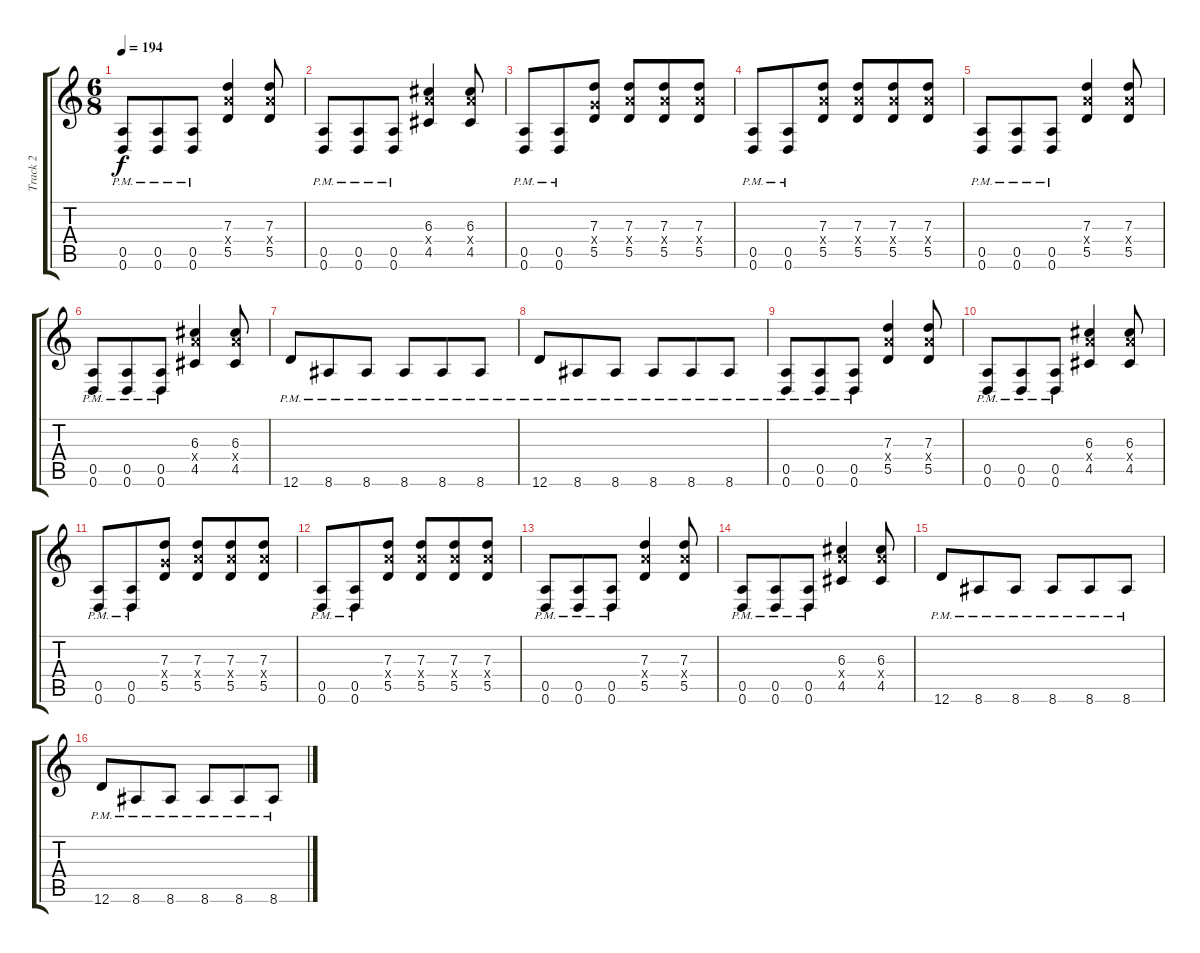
\track ("Track 2" "Track 2") {instrument distortionguitar}
\staff {score tabs}
\tuning (E4 B3 G3 D3 A2 D2) {hide}
\ts (6 8)
\tempo 194
\clef g2
\ks c
(0.5{pm} 0.6{pm}).8{dy f} (0.5{pm} 0.6{pm}).8 (0.5{pm} 0.6{pm}).8 (7.3 7.4{x} 5.5).4 (7.3 7.4{x} 5.5).8 |
(0.5{pm} 0.6{pm}).8 (0.5{pm} 0.6{pm}).8 (0.5{pm} 0.6{pm}).8 (6.3 7.4{x} 4.5).4 (6.3 7.4{x} 4.5).8 |
(0.5{pm} 0.6{pm}).8 (0.5{pm} 0.6{pm}).8 (7.3 5.4{x} 5.5).8 (7.3 7.4{x} 5.5).8 (7.3 7.4{x} 5.5).8 (7.3 7.4{x} 5.5).8 |
(0.5{pm} 0.6{pm}).8 (0.5{pm} 0.6{pm}).8 (7.3 7.4{x} 5.5).8 (7.3 7.4{x} 5.5).8 (7.3 7.4{x} 5.5).8 (7.3 7.4{x} 5.5).8 |
(0.5{pm} 0.6{pm}).8 (0.5{pm} 0.6{pm}).8 (0.5{pm} 0.6{pm}).8 (7.3 7.4{x} 5.5).4 (7.3 7.4{x} 5.5).8 |
(0.5{pm} 0.6{pm}).8 (0.5{pm} 0.6{pm}).8 (0.5{pm} 0.6{pm}).8 (6.3 7.4{x} 4.5).4 (6.3 7.4{x} 4.5).8 |
12.6{pm}.8 8.6{pm}.8 8.6{pm}.8 8.6{pm}.8 8.6{pm}.8 8.6{pm}.8 |
12.6{pm}.8 8.6{pm}.8 8.6{pm}.8 8.6{pm}.8 8.6{pm}.8 8.6{pm}.8 |
(0.5{pm} 0.6{pm}).8 (0.5{pm} 0.6{pm}).8 (0.5{pm} 0.6{pm}).8 (7.3 7.4{x} 5.5).4 (7.3 7.4{x} 5.5).8 |
(0.5{pm} 0.6{pm}).8 (0.5{pm} 0.6{pm}).8 (0.5{pm} 0.6{pm}).8 (6.3 7.4{x} 4.5).4 (6.3 7.4{x} 4.5).8 |
(0.5{pm} 0.6{pm}).8 (0.5{pm} 0.6{pm}).8 (7.3 5.4{x} 5.5).8 (7.3 7.4{x} 5.5).8 (7.3 7.4{x} 5.5).8 (7.3 7.4{x} 5.5).8 |
(0.5{pm} 0.6{pm}).8 (0.5{pm} 0.6{pm}).8 (7.3 7.4{x} 5.5).8 (7.3 7.4{x} 5.5).8 (7.3 7.4{x} 5.5).8 (7.3 7.4{x} 5.5).8 |
(0.5{pm} 0.6{pm}).8 (0.5{pm} 0.6{pm}).8 (0.5{pm} 0.6{pm}).8 (7.3 7.4{x} 5.5).4 (7.3 7.4{x} 5.5).8 |
(0.5{pm} 0.6{pm}).8 (0.5{pm} 0.6{pm}).8 (0.5{pm} 0.6{pm}).8 (6.3 7.4{x} 4.5).4 (6.3 7.4{x} 4.5).8 |
12.6{pm}.8 8.6{pm}.8 8.6{pm}.8 8.6{pm}.8 8.6{pm}.8 8.6{pm}.8 |
12.6{pm}.8 8.6{pm}.8 8.6{pm}.8 8.6{pm}.8 8.6{pm}.8 8.6{pm}.8
